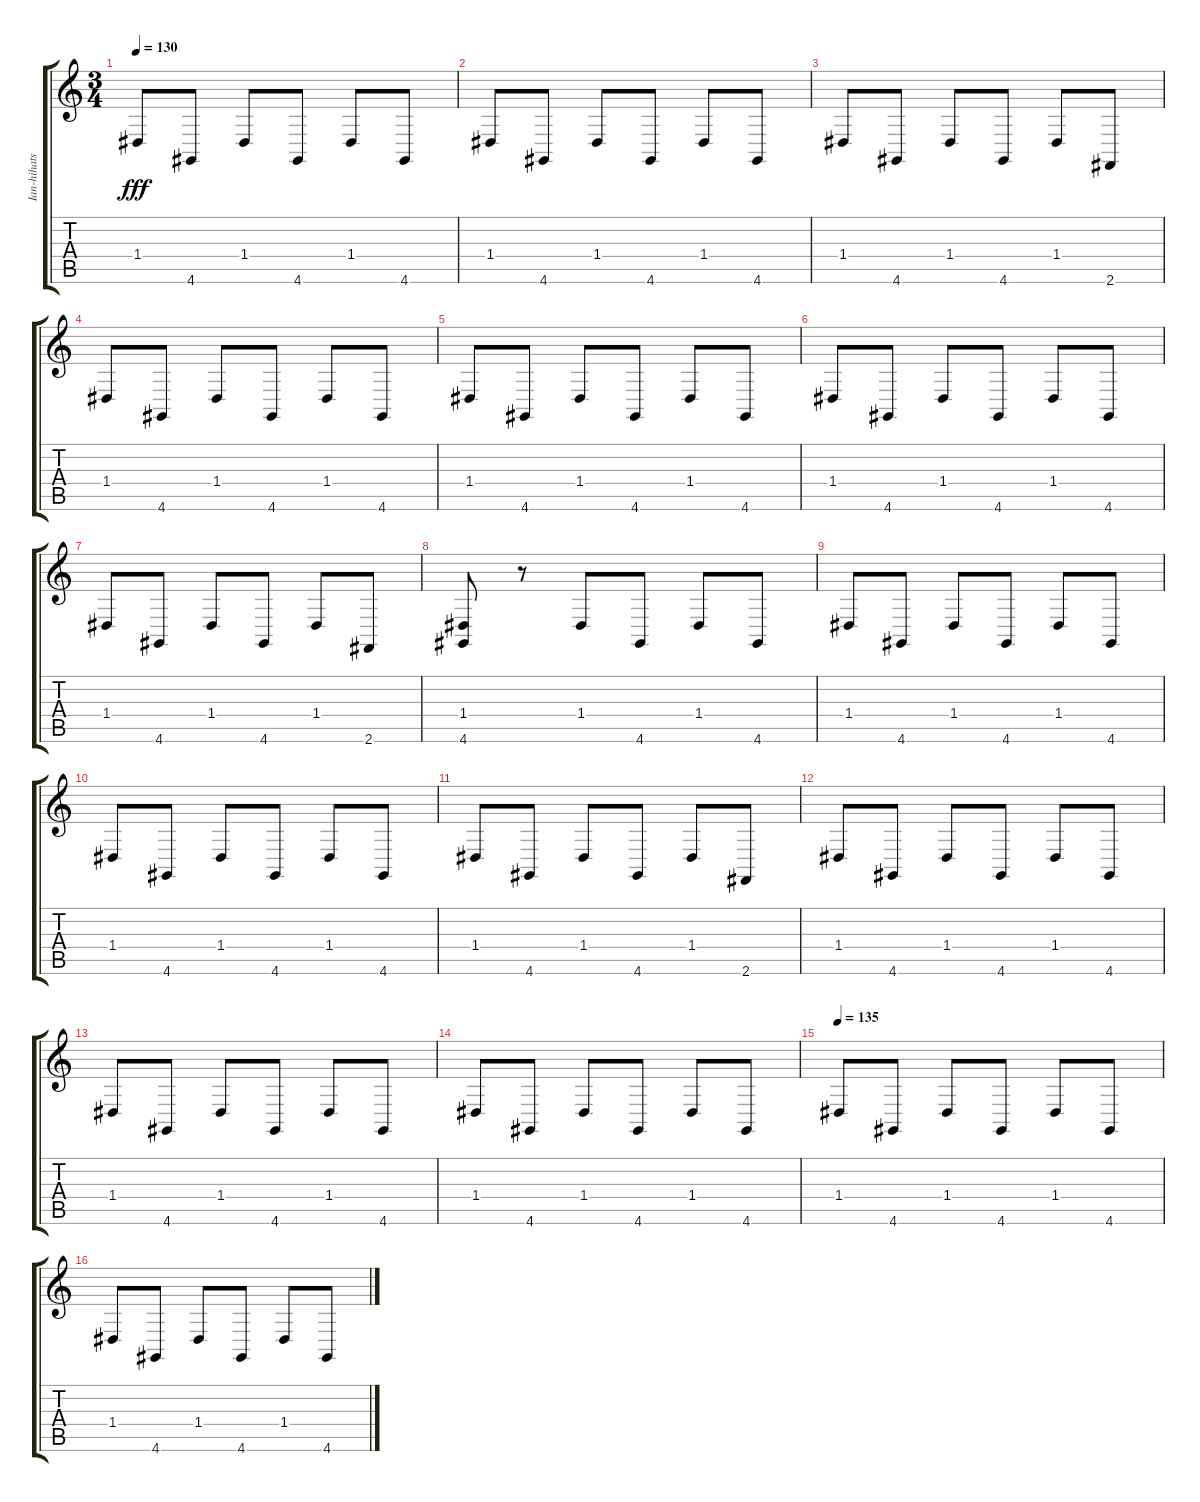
\track ("Ian-hihats" "Ian-hihats") {instrument acousticgrandpiano}
\staff {score tabs}
\tuning (E4 B3 G3 D3 A2 E2) {hide}
\ts (3 4)
\tempo 130
\clef g2
\ks c
1.4.8{dy fff} 4.6.8 1.4.8 4.6.8 1.4.8 4.6.8 |
1.4.8 4.6.8 1.4.8 4.6.8 1.4.8 4.6.8 |
1.4.8 4.6.8 1.4.8 4.6.8 1.4.8 2.6.8 |
1.4.8 4.6.8 1.4.8 4.6.8 1.4.8 4.6.8 |
1.4.8 4.6.8 1.4.8 4.6.8 1.4.8 4.6.8 |
1.4.8 4.6.8 1.4.8 4.6.8 1.4.8 4.6.8 |
1.4.8 4.6.8 1.4.8 4.6.8 1.4.8 2.6.8 |
(1.4 4.6).8 r.8 1.4.8 4.6.8 1.4.8 4.6.8 |
1.4.8 4.6.8 1.4.8 4.6.8 1.4.8 4.6.8 |
1.4.8 4.6.8 1.4.8 4.6.8 1.4.8 4.6.8 |
1.4.8 4.6.8 1.4.8 4.6.8 1.4.8 2.6.8 |
1.4.8 4.6.8 1.4.8 4.6.8 1.4.8 4.6.8 |
1.4.8 4.6.8 1.4.8 4.6.8 1.4.8 4.6.8 |
1.4.8 4.6.8 1.4.8 4.6.8 1.4.8 4.6.8 |
\tempo 135
1.4.8 4.6.8 1.4.8 4.6.8 1.4.8 4.6.8 |
1.4.8 4.6.8 1.4.8 4.6.8 1.4.8 4.6.8
